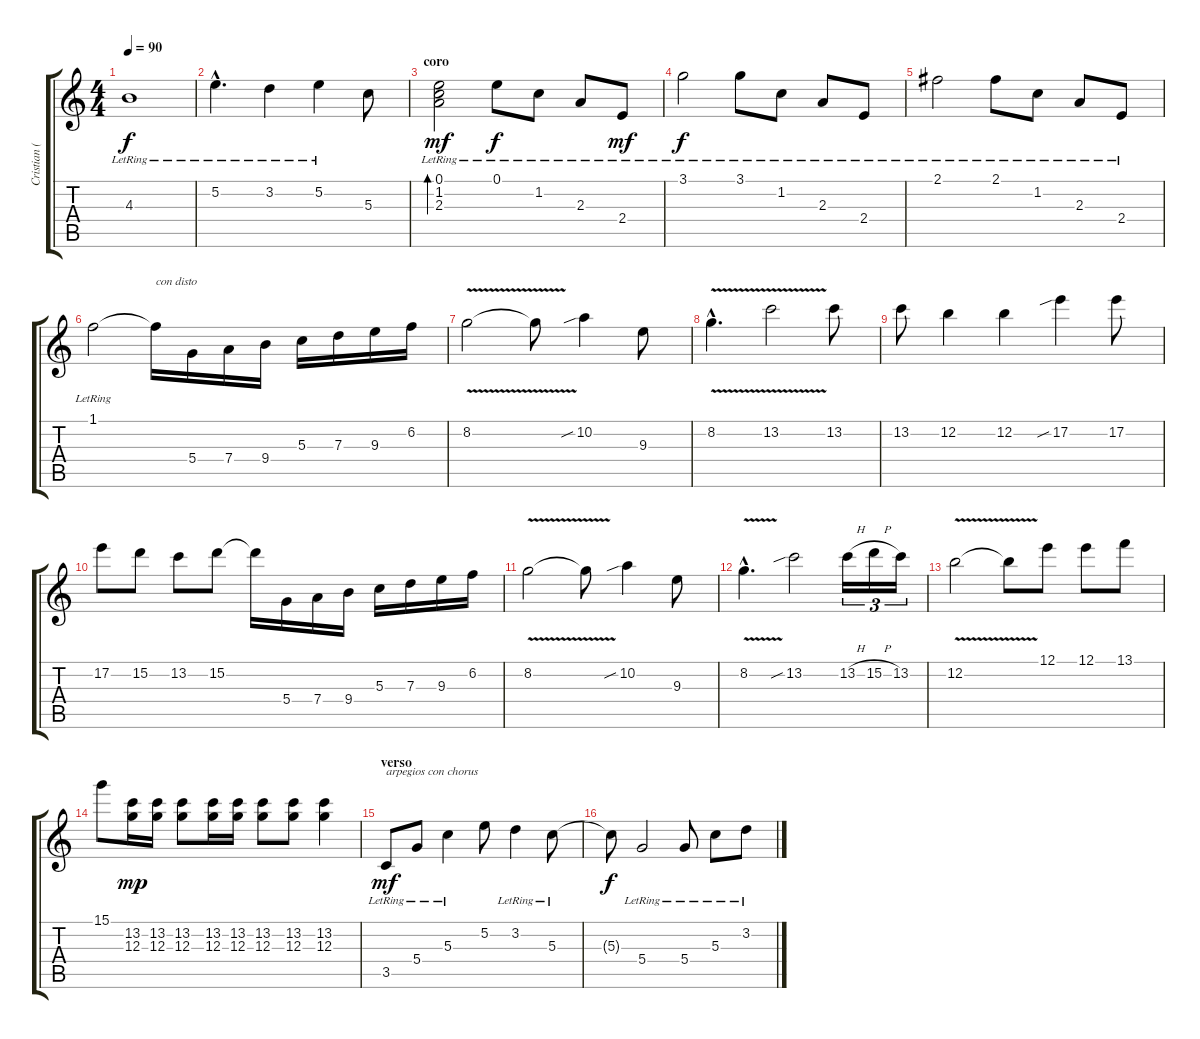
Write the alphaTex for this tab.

\track ("Cristian (guitarra)" "Cristian (") {instrument electricguitarclean}
\staff {score tabs}
\tuning (E4 B3 G3 D3 A2 E2) {hide}
\ts (4 4)
\tempo 90
\clef g2
\ks c
4.3{lr}.1{dy f} |
5.2{hac lr}.4{d} 3.2{lr}.4 5.2{lr}.4 5.3.8 |
\section ("" "coro")
(0.1{lr} 1.2{lr} 2.3{lr}).2{bd 240 dy mf} 0.1{lr}.8{dy f} 1.2{lr}.8 2.3{lr}.8 2.4{lr}.8{dy mf} |
3.1{lr}.2{dy f} 3.1{lr}.8 1.2{lr}.8 2.3{lr}.8 2.4{lr}.8 |
2.1{lr}.2 2.1{lr}.8 1.2{lr}.8 2.3{lr}.8 2.4{lr}.8 |
1.1{lr}.2 1.1{t}.16{txt "con disto" volume 14 balance 13 instrument distortionguitar} 5.4.16 7.4.16 9.4.16 5.3.16 7.3.16 9.3.16 6.2.16 |
8.2{v}.2 8.2{t}.8 10.2{sib}.4 9.3.8 |
8.2{v hac}.4{d} 13.2{v}.2 13.2.8 |
13.2.8 12.2.4 12.2.4 17.2{sib}.4 17.2.8 |
17.2.8 15.2.8 13.2.8 15.2.8 15.2{t}.16 5.4.16 7.4.16 9.4.16 5.3.16 7.3.16 9.3.16 6.2.16 |
8.2{v}.2 8.2{t}.8 10.2{sib}.4 9.3.8 |
8.2{v hac}.4{d} 13.2{sib}.2 13.2{h}.16{tu (3 2)} 15.2{h}.16{tu (3 2)} 13.2.16{tu (3 2)} |
12.2{v}.2 12.2{t}.8 12.1.8 12.1.8 13.1.8 |
15.1.8 (13.2 12.3).16{dy mp} (13.2 12.3).16 (13.2 12.3).8 (13.2 12.3).16 (13.2 12.3).16 (13.2 12.3).8 (13.2 12.3).8 (13.2 12.3).4 |
\section ("" "verso")
3.5{lr}.8{txt "arpegios con chorus" dy mf volume 11 balance 16 instrument electricguitarclean} 5.4{lr}.8 5.3{lr}.4 5.2.8 3.2{lr}.4 5.3{lr}.8 |
5.3{t}.8{dy f} 5.4{lr}.2 5.4{lr}.8 5.3{lr}.8 3.2{lr}.8
